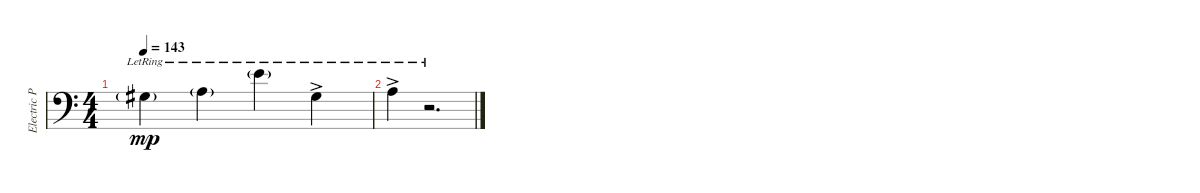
\track ("Electric Piano (Staff 2)" "Electric P") {instrument electricgrandpiano}
\staff {score}
\tuning (E4 B3 G3 D3 A2 E2 B1) {hide}
\ts (4 4)
\tempo 143
\clef f4
\ks c
1.3{g lr}.4{dy mp} 2.3{g lr}.4 0.1{g lr}.4 1.3{ac lr}.4 |
2.3{ac lr}.4 r.2{d}
